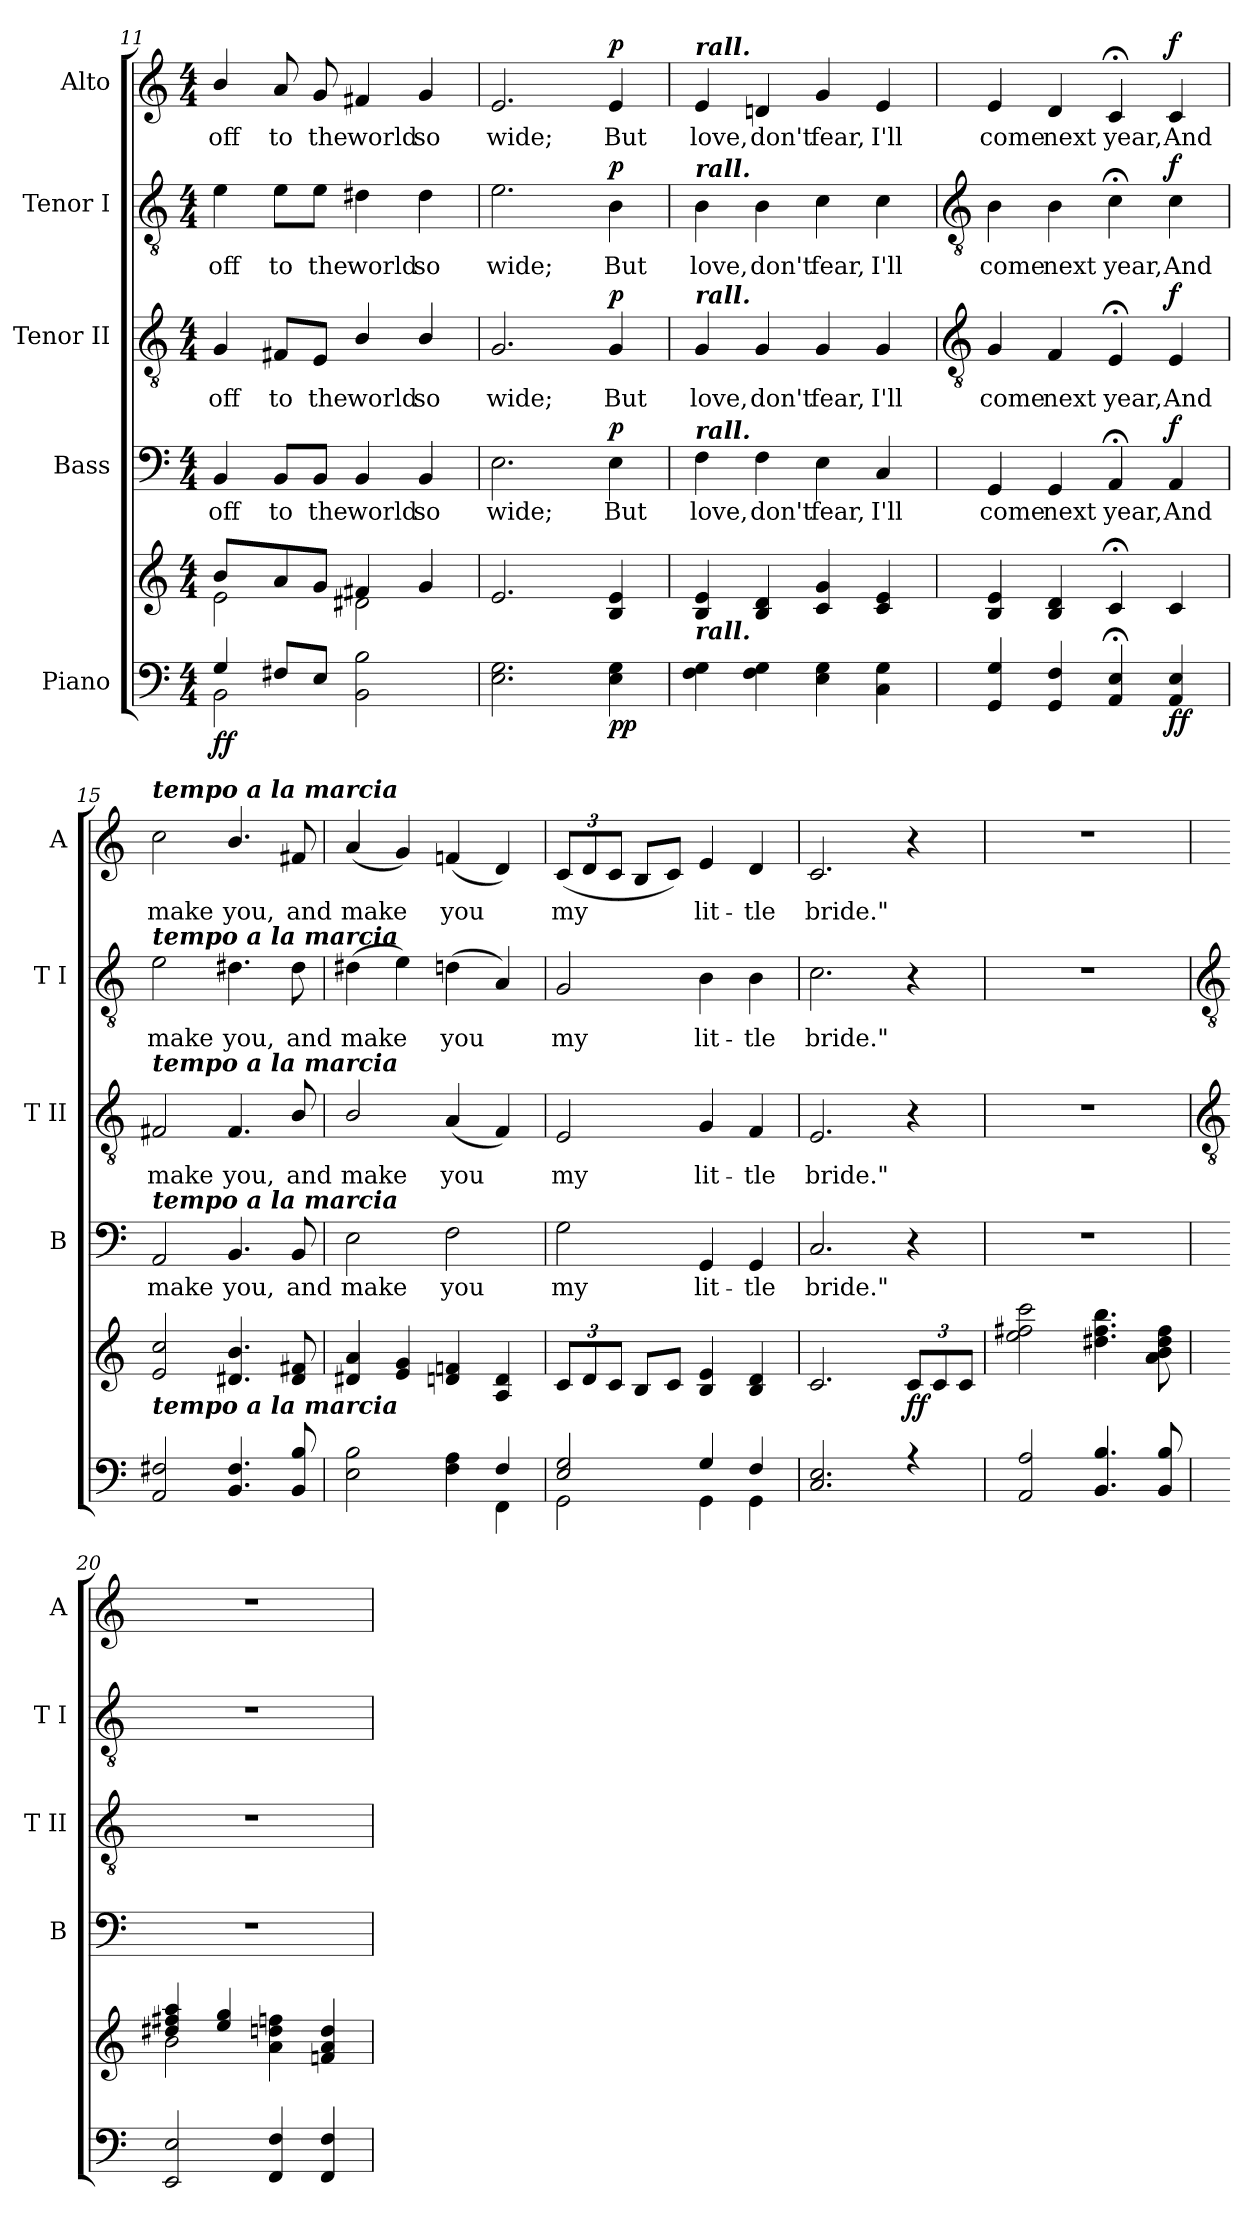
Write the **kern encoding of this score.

**kern	**kern	**dynam	**kern	**text	**dynam	**kern	**text	**dynam	**kern	**text	**dynam	**kern	**text	**dynam
*part5	*part5	*part5	*part4	*part4	*part4	*part3	*part3	*part3	*part2	*part2	*part2	*part1	*part1	*part1
*staff6	*staff5	*staff5/6	*staff4	*staff4	*staff4	*staff3	*staff3	*staff3	*staff2	*staff2	*staff2	*staff1	*staff1	*staff1
*I"Piano	*	*	*I"Bass	*	*	*I"Tenor II	*	*	*I"Tenor I	*	*	*I"Alto	*	*
*	*	*	*I'B	*	*	*I'T II	*	*	*I'T I	*	*	*I'A	*	*
*clefF4	*clefG2	*	*clefF4	*	*	*clefGv2	*	*	*clefGv2	*	*	*clefG2	*	*
*k[]	*k[]	*	*k[]	*	*	*k[]	*	*	*k[]	*	*	*k[]	*	*
*C:	*C:	*	*C:	*	*	*C:	*	*	*C:	*	*	*C:	*	*
*M4/4	*M4/4	*	*M4/4	*	*	*M4/4	*	*	*M4/4	*	*	*M4/4	*	*
=11	=11	=11	=11	=11	=11	=11	=11	=11	=11	=11	=11	=11	=11	=11
*^	*^	*	*	*	*	*	*	*	*	*	*	*	*	*
!	!	!	!	!LO:DY:b=2	!	!LO:LY:b	!	!	!LO:LY:b	!	!	!LO:LY:b	!	!	!LO:LY:b	!
!	!	!	!	!LO:DY:n=1:b	!	!	!	!	!	!	!	!	!	!	!	!
4G/	2BB\	4b/	2e\	f f	4BB	off	.	4G	off	.	4e	off	.	4b/	off	.
!	!	!	!	!	!	!LO:LY:b	!	!	!LO:LY:b	!	!	!LO:LY:b	!	!	!LO:LY:b	!
8F#X/L	.	8a	.	.	8BB/L	to	.	8F#X/L	to	.	8e\L	to	.	8a	to	.
!	!	!	!	!	!	!LO:LY:b	!	!	!LO:LY:b	!	!	!LO:LY:b	!	!	!LO:LY:b	!
8E/J	.	8gJ	.	.	8BB/J	the	.	8E/J	the	.	8e\J	the	.	8g	the	.
!	!	!	!	!	!	!LO:LY:b	!	!	!LO:LY:b	!	!	!LO:LY:b	!	!	!LO:LY:b	!
2ryy	2BB 2B	4f#X	2d#X\	.	4BB	world	.	4B/	world	.	4d#X	world	.	4f#X	world	.
!	!	!	!	!	!	!LO:LY:b	!	!	!LO:LY:b	!	!	!LO:LY:b	!	!	!LO:LY:b	!
.	.	4g	.	.	4BB	so	.	4B/	so	.	4d#	so	.	4g	so	.
=12	=12	=12	=12	=12	=12	=12	=12	=12	=12	=12	=12	=12	=12	=12	=12	=12
!	!	!	!	!	!	!LO:LY:b	!	!	!LO:LY:b	!	!	!LO:LY:b	!	!	!LO:LY:b	!
1ryy	2.E 2.G	2.e	1ryy	.	2.E	wide;	.	2.G	wide;	.	2.e	wide;	.	2.e	wide;	.
!	!	!	!	!LO:DY:b=2	!	!LO:LY:b	!	!	!LO:LY:b	!	!	!LO:LY:b	!	!	!LO:LY:b	!
!	!	!	!	!LO:DY:n=1:b	!	!	!LO:DY:b	!	!	!LO:DY:b	!	!	!LO:DY:b	!	!	!LO:DY:b
.	4E 4G	4B 4e	.	p p	4E	But	p	4G	But	p	4B	But	p	4e	But	p
=13	=13	=13	=13	=13	=13	=13	=13	=13	=13	=13	=13	=13	=13	=13	=13	=13
!	!	!	!	!	!	!	!	!	!	!	!	!	!	!LO:TX:a:Bi:t=rall.	!	!
!	!	!	!	!	!	!	!	!	!	!	!LO:TX:a:Bi:t=rall.	!	!	!	!	!
!	!	!	!	!	!	!	!	!LO:TX:a:Bi:t=rall.	!	!	!	!	!	!	!	!
!	!	!	!	!	!LO:TX:a:Bi:t=rall.	!	!	!	!	!	!	!	!	!	!	!
!	!	!LO:TX:b:Bi:t=rall.	!	!	!	!	!	!	!	!	!	!	!	!	!	!
!	!	!	!	!	!	!LO:LY:b	!	!	!LO:LY:b	!	!	!LO:LY:b	!	!	!LO:LY:b	!
1ryy	4F 4G	4B 4e	1ryy	.	4F	love,	.	4G	love,	.	4B	love,	.	4e	love,	.
!	!	!	!	!	!	!LO:LY:b	!	!	!LO:LY:b	!	!	!LO:LY:b	!	!	!LO:LY:b	!
.	4F 4G	4B 4d	.	.	4F	don't	.	4G	don't	.	4B	don't	.	4dn	don't	.
!	!	!	!	!	!	!LO:LY:b	!	!	!LO:LY:b	!	!	!LO:LY:b	!	!	!LO:LY:b	!
.	4E 4G	4c 4g	.	.	4E	fear,	.	4G	fear,	.	4c	fear,	.	4g	fear,	.
!	!	!	!	!	!	!LO:LY:b	!	!	!LO:LY:b	!	!	!LO:LY:b	!	!	!LO:LY:b	!
.	4C 4G	4c 4e	.	.	4C	I'll	.	4G	I'll	.	4c	I'll	.	4e	I'll	.
*	*	*v	*v	*	*	*	*	*	*	*	*	*	*	*	*	*
!!LO:LB:g=z
=14	=14	=14	=14	=14	=14	=14	=14	=14	=14	=14	=14	=14	=14	=14	=14
*	*	*	*	*	*	*	*clefGv2	*	*	*clefGv2	*	*	*	*	*
!	!	!	!	!	!LO:LY:b	!	!	!LO:LY:b	!	!	!LO:LY:b	!	!	!LO:LY:b	!
4GG 4G	1ryy	4B 4e	.	4GG	come	.	4G	come	.	4B	come	.	4e	come	.
!	!	!	!	!	!LO:LY:b	!	!	!LO:LY:b	!	!	!LO:LY:b	!	!	!LO:LY:b	!
4GG 4F	.	4B 4d	.	4GG	next	.	4F	next	.	4B	next	.	4d	next	.
!	!	!	!	!	!LO:LY:b	!	!	!LO:LY:b	!	!	!LO:LY:b	!	!	!LO:LY:b	!
4AA; 4E;	.	4c;<	.	4AA;<	year,	.	4E;<	year,	.	4c;<	year,	.	4c;<	year,	.
!	!	!	!LO:DY:b=2	!	!LO:LY:b	!	!	!LO:LY:b	!	!	!LO:LY:b	!	!	!LO:LY:b	!
!	!	!	!LO:DY:n=1:b	!	!	!LO:DY:b	!	!	!LO:DY:b	!	!	!LO:DY:b	!	!	!LO:DY:b
4AA 4E	.	4c	f f	4AA	And	f	4E	And	f	4c	And	f	4c	And	f
=15	=15	=15	=15	=15	=15	=15	=15	=15	=15	=15	=15	=15	=15	=15	=15
!	!	!	!	!	!	!	!	!	!	!	!	!	!LO:TX:a:Bi:t=tempo a la marcia	!	!
!	!	!	!	!	!	!	!	!	!	!LO:TX:a:Bi:t=tempo a la marcia	!	!	!	!	!
!	!	!	!	!	!	!	!LO:TX:a:Bi:t=tempo a la marcia	!	!	!	!	!	!	!	!
!	!	!	!	!LO:TX:a:Bi:t=tempo a la marcia	!	!	!	!	!	!	!	!	!	!	!
!LO:TX:a:Bi:t=tempo a la marcia	!	!	!	!	!	!	!	!	!	!	!	!	!	!	!
!	!	!	!	!	!LO:LY:b	!	!	!LO:LY:b	!	!	!LO:LY:b	!	!	!LO:LY:b	!
2AA 2F#X	1ryy	2e 2cc	.	2AA	make	.	2F#X	make	.	2e	make	.	2cc	make	.
!	!	!	!	!	!LO:LY:b	!	!	!LO:LY:b	!	!	!LO:LY:b	!	!	!LO:LY:b	!
4.BB 4.F#	.	4.d#X 4.b	.	4.BB	you,	.	4.F#	you,	.	4.d#X	you,	.	4.b/	you,	.
!	!	!	!	!	!LO:LY:b	!	!	!LO:LY:b	!	!	!LO:LY:b	!	!	!LO:LY:b	!
8BB 8B	.	8d# 8f#X	.	8BB	and	.	8B/	and	.	8d#	and	.	8f#X	and	.
=16	=16	=16	=16	=16	=16	=16	=16	=16	=16	=16	=16	=16	=16	=16	=16
!	!	!	!	!	!LO:LY:b	!	!	!LO:LY:b	!	!	!LO:LY:b	!	!	!LO:LY:b	!
2E 2B	2.ryy	4d#X 4a	.	2E	make	.	2B/	make	.	(>4d#X	make	.	(<4a	make	.
.	.	4e 4g	.	.	.	.	.	.	.	4e)	.	.	4g)	.	.
!	!	!	!	!	!LO:LY:b	!	!	!LO:LY:b	!	!	!LO:LY:b	!	!	!LO:LY:b	!
4F 4A	.	4dn 4fn	.	2F	you	.	(<4A	you	.	(<4dn	you	.	(<4fn	you	.
4F/	4FF\	4A 4d	.	.	.	.	4F)	.	.	4A)	.	.	4d)	.	.
=17	=17	=17	=17	=17	=17	=17	=17	=17	=17	=17	=17	=17	=17	=17	=17
!	!	!	!	!	!LO:LY:b	!	!	!LO:LY:b	!	!	!LO:LY:b	!	!	!LO:LY:b	!
2E/ 2G/	2GG\	12cL	.	2G	my	.	2E	my	.	2G	my	.	(<12cL	my	.
.	.	12d	.	.	.	.	.	.	.	.	.	.	12d	.	.
.	.	12cJ	.	.	.	.	.	.	.	.	.	.	12cJ	.	.
.	.	8BL	.	.	.	.	.	.	.	.	.	.	8BL	.	.
.	.	8cJ	.	.	.	.	.	.	.	.	.	.	8cJ)	.	.
!	!	!	!	!	!LO:LY:b	!	!	!LO:LY:b	!	!	!LO:LY:b	!	!	!LO:LY:b	!
4G/	4GG\	4B 4e	.	4GG	lit-	.	4G	lit-	.	4B	lit-	.	4e	lit-	.
!	!	!	!	!	!LO:LY:b	!	!	!LO:LY:b	!	!	!LO:LY:b	!	!	!LO:LY:b	!
4F/	4GG\	4B 4d	.	4GG	-tle	.	4F	-tle	.	4B	-tle	.	4d	-tle	.
=18	=18	=18	=18	=18	=18	=18	=18	=18	=18	=18	=18	=18	=18	=18	=18
!	!	!	!	!	!LO:LY:b	!	!	!LO:LY:b	!	!	!LO:LY:b	!	!	!LO:LY:b	!
2.C 2.E	1ryy	2.c	.	2.C	bride."	.	2.E	bride."	.	2.c	bride."	.	2.c	bride."	.
!	!	!	!LO:DY:b	!	!	!	!	!	!	!	!	!	!	!	!
4r	.	12cL	ff	4r	.	.	4r	.	.	4r	.	.	4r	.	.
.	.	12c	.	.	.	.	.	.	.	.	.	.	.	.	.
.	.	12cJ	.	.	.	.	.	.	.	.	.	.	.	.	.
=19	=19	=19	=19	=19	=19	=19	=19	=19	=19	=19	=19	=19	=19	=19	=19
2AA 2A	1ryy	2ee 2ff#X 2ccc	.	1r	.	.	1r	.	.	1r	.	.	1r	.	.
4.BB 4.B	.	4.dd#X 4.ff# 4.bb	.	.	.	.	.	.	.	.	.	.	.	.	.
8BB 8B	.	8a 8b 8dd# 8ff#	.	.	.	.	.	.	.	.	.	.	.	.	.
*v	*v	*	*	*	*	*	*	*	*	*	*	*	*	*	*
!!LO:LB:g=z
=20	=20	=20	=20	=20	=20	=20	=20	=20	=20	=20	=20	=20	=20	=20
*	*	*	*	*	*	*clefGv2	*	*	*clefGv2	*	*	*	*	*
*	*^	*	*	*	*	*	*	*	*	*	*	*	*	*
2EE 2E	4dd#X/ 4ff#X/ 4aa/	2b\	.	1r	.	.	1r	.	.	1r	.	.	1r	.	.
.	4ee/ 4gg/	.	.	.	.	.	.	.	.	.	.	.	.	.	.
4FF 4F	4a 4ddn 4ffn	4ryy	.	.	.	.	.	.	.	.	.	.	.	.	.
4FF 4F	4fn 4a 4dd	4ryy	.	.	.	.	.	.	.	.	.	.	.	.	.
*	*v	*v	*	*	*	*	*	*	*	*	*	*	*	*	*
=	=	=	=	=	=	=	=	=	=	=	=	=	=	=
*-	*-	*-	*-	*-	*-	*-	*-	*-	*-	*-	*-	*-	*-	*-
